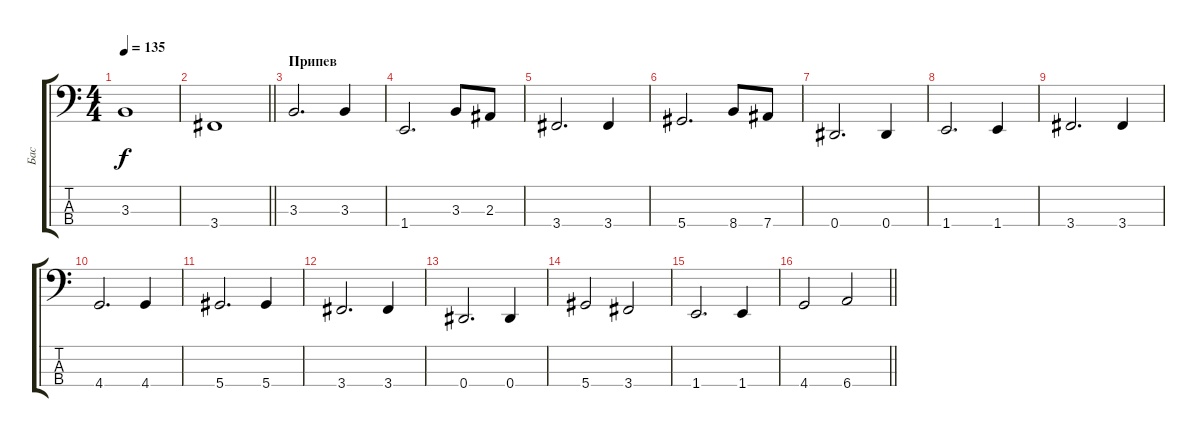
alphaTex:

\track ("Бас" "Бас") {instrument electricbassfinger}
\staff {score tabs}
\tuning (Gb2 Db2 Ab1 Eb1) {hide}
\ts (4 4)
\tempo 135
\clef f4
\ks c
3.3.1{dy f} |
\barLineRight lightlight
3.4.1 |
\section ("" "Припев")
3.3.2{d} 3.3.4 |
1.4.2{d} 3.3.8 2.3.8 |
3.4.2{d} 3.4.4 |
5.4.2{d} 8.4.8 7.4.8 |
0.4.2{d} 0.4.4 |
1.4.2{d} 1.4.4 |
3.4.2{d} 3.4.4 |
4.4.2{d} 4.4.4 |
5.4.2{d} 5.4.4 |
3.4.2{d} 3.4.4 |
0.4.2{d} 0.4.4 |
5.4.2 3.4.2 |
1.4.2{d} 1.4.4 |
\barLineRight lightlight
4.4.2 6.4.2
